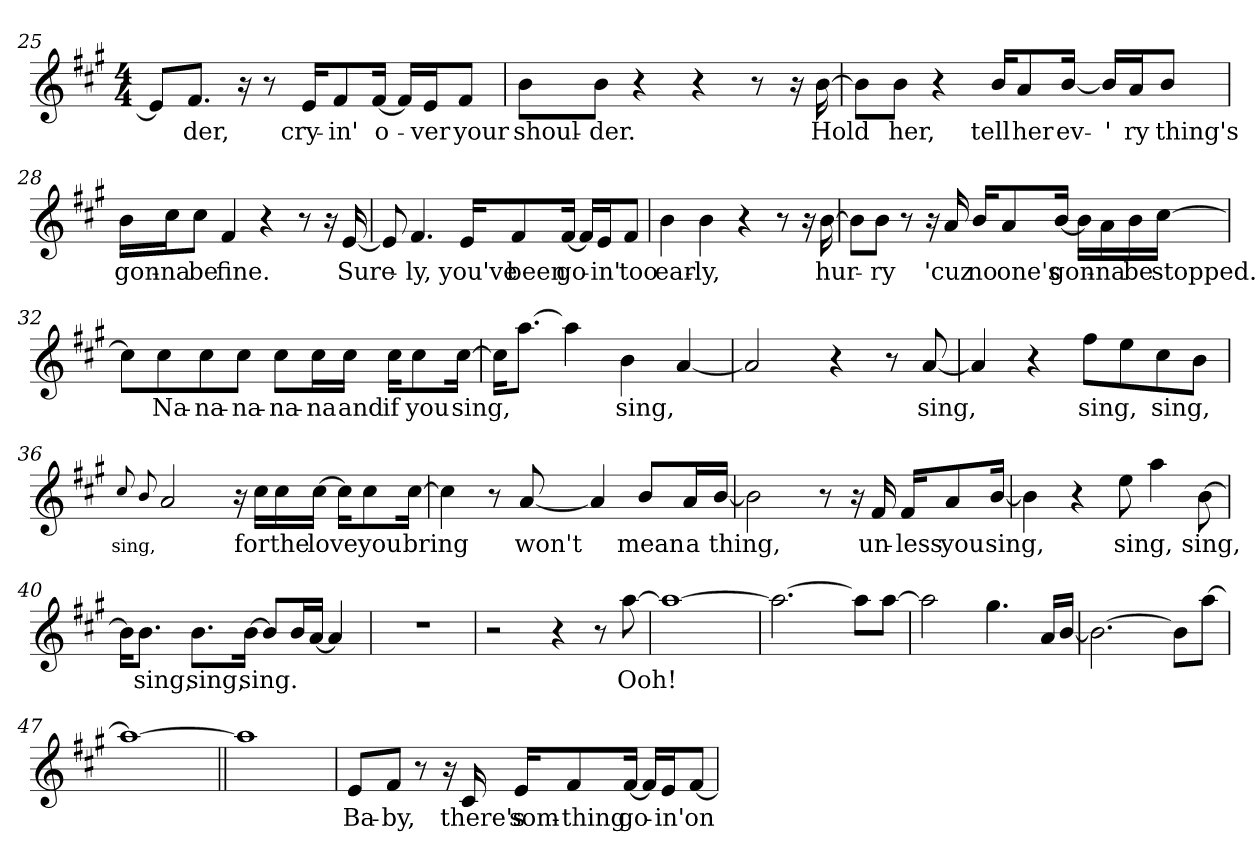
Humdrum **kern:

**kern	**text
*part1	*part1
*staff1	*staff1
!!LO:LB:g=z
*clefG2	*
*k[f#c#g#]	*
*A:	*
*M4/4	*
=25	=25
8eL]	.
!	!LO:LY:b
8.f#J	-der,
16r	.
8r	.
!	!LO:LY:b
16eKL	cry-
!	!LO:LY:b
8f#	-in'
!	!LO:LY:b
[16f#Jk	o-
16f#LL]	.
!	!LO:LY:b
16eJ	-ver
!	!LO:LY:b
8f#J	your
=26	=26
!	!LO:LY:b
8bL	shoul-
!	!LO:LY:b
8bJ	-der.
4r	.
4r	.
8r	.
16r	.
!	!LO:LY:b
[16b	Hold
=27	=27
8bL]	.
!	!LO:LY:b
8bJ	her,
4r	.
!	!LO:LY:b
16bKL	tell
!	!LO:LY:b
8a	her
!	!LO:LY:b
[16bJk	ev-
!	!LO:LY:b
16bLL]	-'
!	!LO:LY:b
16aJ	ry
!	!LO:LY:b
8bJ	thing's
=28	=28
!	!LO:LY:b
16bLL	gon-
!	!LO:LY:b
16cc#J	-na
!	!LO:LY:b
8cc#J	be
!	!LO:LY:b
4f#	fine.
4r	.
8r	.
16r	.
!	!LO:LY:b
[16e	Sure-
=29	=29
8e]	.
!	!LO:LY:b
4.f#	-ly,
!	!LO:LY:b
16eKL	you've
!	!LO:LY:b
8f#	been
!	!LO:LY:b
[16f#Jk	go-
16f#LL]	.
!	!LO:LY:b
16eJ	-in'
!	!LO:LY:b
8f#J	too
!!LO:LB:g=z
=30	=30
!	!LO:LY:b
4b	ear-
!	!LO:LY:b
4b	-ly,
4r	.
8r	.
16r	.
!	!LO:LY:b
[16b	hur-
=31	=31
8bL]	.
!	!LO:LY:b
8bJ	-ry
8r	.
16r	.
!	!LO:LY:b
16a	'cuz
!	!LO:LY:b
16bKL	no
!	!LO:LY:b
8a	one's
!	!LO:LY:b
[16bJk	gon-
16bLL]	.
!	!LO:LY:b
16a	-na
!	!LO:LY:b
16b	be
!	!LO:LY:b
[16cc#JJ	stopped.
=32	=32
8cc#L]	.
!	!LO:LY:b
8cc#	Na-
!	!LO:LY:b
8cc#	-na-
!	!LO:LY:b
8cc#J	-na-
!	!LO:LY:b
8cc#L	-na-
!	!LO:LY:b
16cc#L	-na
!	!LO:LY:b
16cc#JJ	and
!	!LO:LY:b
16cc#KL	if
!	!LO:LY:b
8cc#	you
!	!LO:LY:b
[16cc#Jk	sing,
=33	=33
16cc#KL]	.
[8.aaJ	.
4aa]	.
!	!LO:LY:b
4b	sing,
[4a	.
=34	=34
2a]	.
4r	.
8r	.
!	!LO:LY:b
[8a	sing,
!!LO:LB:g=z
=35	=35
4a]	.
4r	.
!	!LO:LY:b
8ff#L	sing,
8ee	.
!	!LO:LY:b
8cc#	sing,
8bJ	.
=36	=36
!	!LO:LY:b
8qqcc#	sing,
8qqb	.
2a	.
16r	.
!	!LO:LY:b
16cc#LL	for
!	!LO:LY:b
16cc#	the
!	!LO:LY:b
[16cc#JJ	love
16cc#KL]	.
!	!LO:LY:b
8cc#	you
!	!LO:LY:b
[16cc#Jk	bring
=37	=37
4cc#]	.
8r	.
!	!LO:LY:b
[8a	won't
4a]	.
!	!LO:LY:b
8bL	mean
!	!LO:LY:b
16aL	a
!	!LO:LY:b
[16bJJ	thing,
=38	=38
2b]	.
8r	.
16r	.
!	!LO:LY:b
16f#	un-
!	!LO:LY:b
16f#KL	-less
!	!LO:LY:b
8a	you
!	!LO:LY:b
[16bJk	sing,
=39	=39
4b]	.
4r	.
!	!LO:LY:b
8ee	sing,
4aa	.
!	!LO:LY:b
[8b	sing,
!!LO:PB:g=z
=40	=40
16bKL]	.
!	!LO:LY:b
8.bJ	sing,
!	!LO:LY:b
8.bL	sing,
!	!LO:LY:b
[16bJk	sing.
8bL]	.
16bL	.
[16aJJ	.
4a]	.
=41	=41
1r	.
=42	=42
2r	.
4r	.
8r	.
!	!LO:LY:b
[8aa	Ooh!
=43	=43
1aa_	.
=44	=44
2.aa_	.
8aaL]	.
[8aaJ	.
=45	=45
2aa]	.
4.gg#	.
16aLL	.
[16bJJ	.
!!LO:LB:g=z
=46	=46
2.b_	.
8bL]	.
[8aaJ	.
=47	=47
1aa_	.
=48||	=48||
1aa]	.
=49	=49
!	!LO:LY:b
8eL	Ba-
!	!LO:LY:b
8f#J	-by,
8r	.
16r	.
!	!LO:LY:b
16c#	there's
!	!LO:LY:b
16eKL	som-
!	!LO:LY:b
8f#	-thing
!	!LO:LY:b
[16f#Jk	go-
16f#LL]	.
!	!LO:LY:b
16eJ	-in'
!	!LO:LY:b
[8f#J	on
=	=
*-	*-
